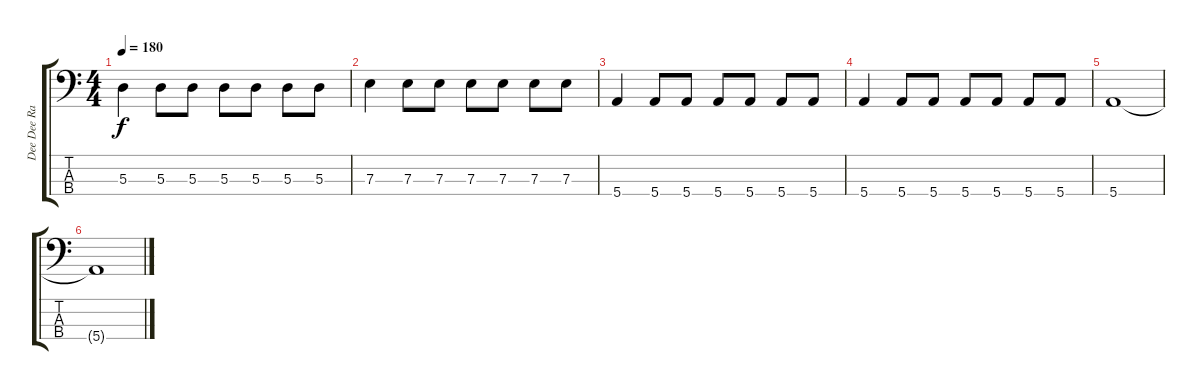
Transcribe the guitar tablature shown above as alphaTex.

\track ("Dee Dee Ramone" "Dee Dee Ra") {instrument electricbassfinger}
\staff {score tabs}
\tuning (G2 D2 A1 E1) {hide}
\ts (4 4)
\tempo 180
\clef f4
\ks c
5.3.4{dy f} 5.3.8 5.3.8 5.3.8 5.3.8 5.3.8 5.3.8 |
7.3.4 7.3.8 7.3.8 7.3.8 7.3.8 7.3.8 7.3.8 |
5.4.4 5.4.8 5.4.8 5.4.8 5.4.8 5.4.8 5.4.8 |
5.4.4 5.4.8 5.4.8 5.4.8 5.4.8 5.4.8 5.4.8 |
5.4.1 |
5.4{t}.1
